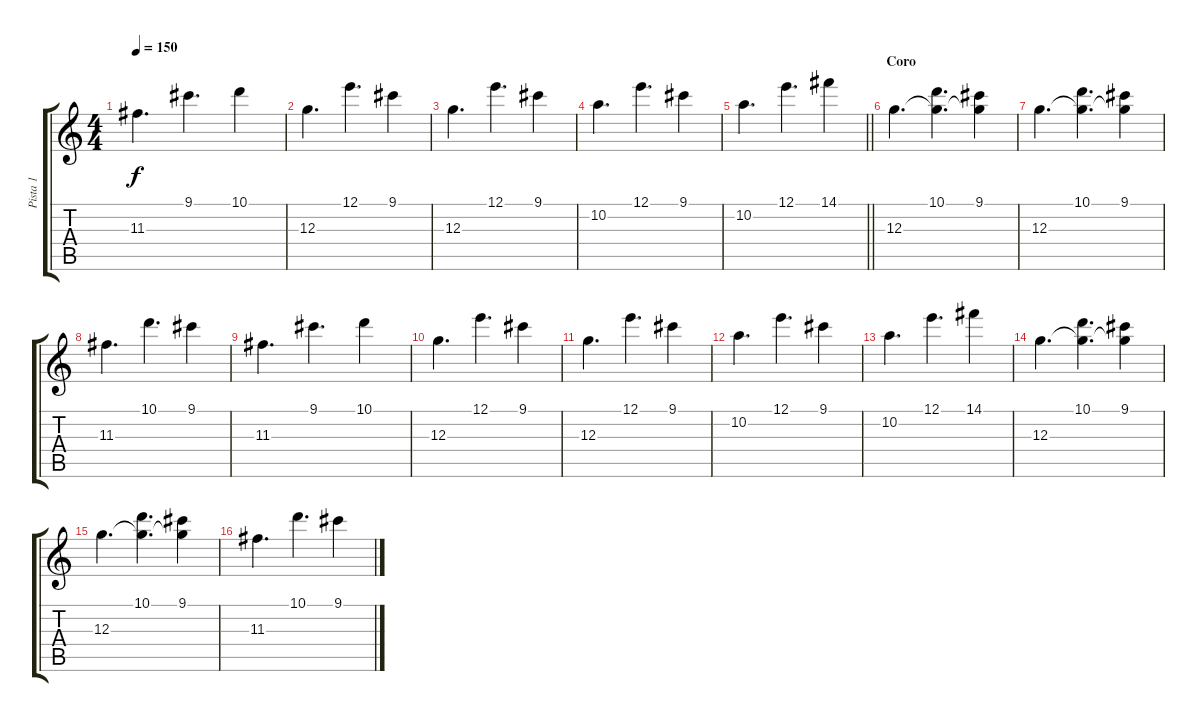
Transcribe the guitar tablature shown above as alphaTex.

\track ("Pista 1" "Pista 1") {instrument electricguitarjazz}
\staff {score tabs}
\tuning (E4 B3 G3 D3 A2 E2) {hide}
\ts (4 4)
\tempo 150
\clef g2
\ks c
11.3.4{d dy f} 9.1.4{d} 10.1.4 |
12.3.4{d} 12.1.4{d} 9.1.4 |
12.3.4{d} 12.1.4{d} 9.1.4 |
10.2.4{d} 12.1.4{d} 9.1.4 |
\barLineRight lightlight
10.2.4{d} 12.1.4{d} 14.1.4 |
\section ("" "Coro")
12.3.4{d} (10.1 12.3{t}).4{d} (9.1 12.3{t}).4 |
12.3.4{d} (10.1 12.3{t}).4{d} (9.1 12.3{t}).4 |
11.3.4{d} 10.1.4{d} 9.1.4 |
11.3.4{d} 9.1.4{d} 10.1.4 |
12.3.4{d} 12.1.4{d} 9.1.4 |
12.3.4{d} 12.1.4{d} 9.1.4 |
10.2.4{d} 12.1.4{d} 9.1.4 |
10.2.4{d} 12.1.4{d} 14.1.4 |
12.3.4{d} (10.1 12.3{t}).4{d} (9.1 12.3{t}).4 |
12.3.4{d} (10.1 12.3{t}).4{d} (9.1 12.3{t}).4 |
11.3.4{d} 10.1.4{d} 9.1.4
